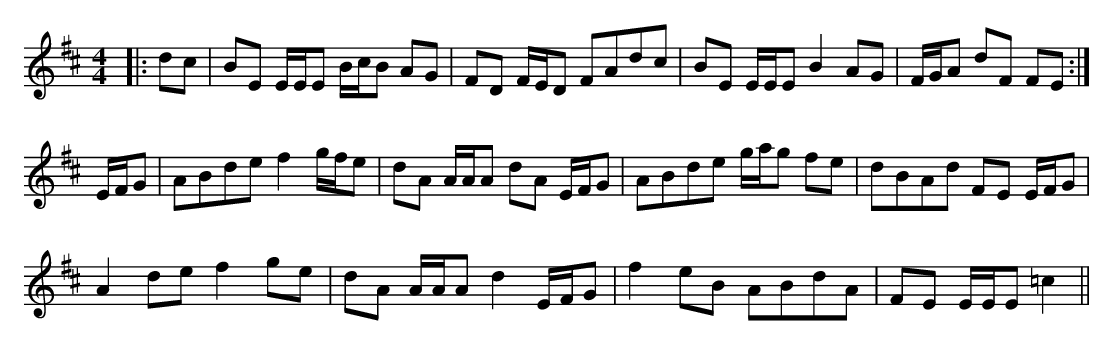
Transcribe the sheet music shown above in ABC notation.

X:1
M:4/4
K:Edor
|:dc|BE E/E/E B/c/B AG|FD F/E/D FAdc|BE E/E/E B2 AG|F/G/A dF FE:|
E/F/G|ABde f2 g/f/e|dA A/A/A dA E/F/G|ABde g/a/g fe|dBAd FE E/F/G|
A2 de f2 ge|dA A/A/A d2 E/F/G|f2 eB ABdA|FE E/E/E =c2||
